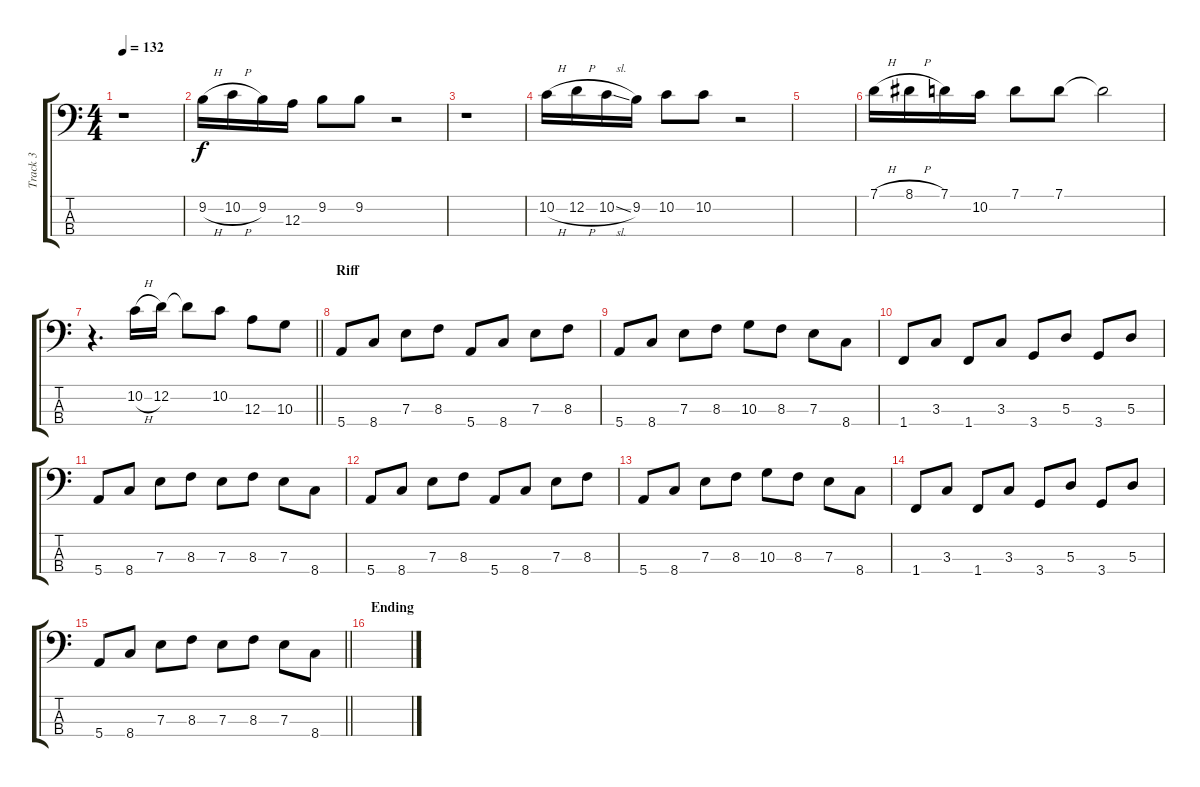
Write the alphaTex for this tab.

\track ("Track 3" "Track 3") {instrument electricbassfinger}
\staff {score tabs}
\tuning (G2 D2 A1 E1) {hide}
\ts (4 4)
\tempo 132
\clef f4
\ks c
r.1{dy f} |
9.2{h}.16 10.2{h}.16 9.2.16 12.3.16 9.2.8 9.2.8 r.2 |
r.1 |
10.2{h}.16 12.2{h}.16 10.2{sl}.16 9.2.16 10.2.8 10.2.8 r.2 |
|
7.1{h}.16 8.1{h}.16 7.1.16 10.2.16 7.1.8 7.1.8 7.1{t}.2 |
\barLineRight lightlight
r.4{d} 10.2{h}.16 12.2.16 12.2{t}.8 10.2.8 12.3.8 10.3.8 |
\section ("" "Riff")
5.4.8 8.4.8 7.3.8 8.3.8 5.4.8 8.4.8 7.3.8 8.3.8 |
5.4.8 8.4.8 7.3.8 8.3.8 10.3.8 8.3.8 7.3.8 8.4.8 |
1.4.8 3.3.8 1.4.8 3.3.8 3.4.8 5.3.8 3.4.8 5.3.8 |
5.4.8 8.4.8 7.3.8 8.3.8 7.3.8 8.3.8 7.3.8 8.4.8 |
5.4.8 8.4.8 7.3.8 8.3.8 5.4.8 8.4.8 7.3.8 8.3.8 |
5.4.8 8.4.8 7.3.8 8.3.8 10.3.8 8.3.8 7.3.8 8.4.8 |
1.4.8 3.3.8 1.4.8 3.3.8 3.4.8 5.3.8 3.4.8 5.3.8 |
\barLineRight lightlight
5.4.8 8.4.8 7.3.8 8.3.8 7.3.8 8.3.8 7.3.8 8.4.8 |
\section ("" "Ending")
